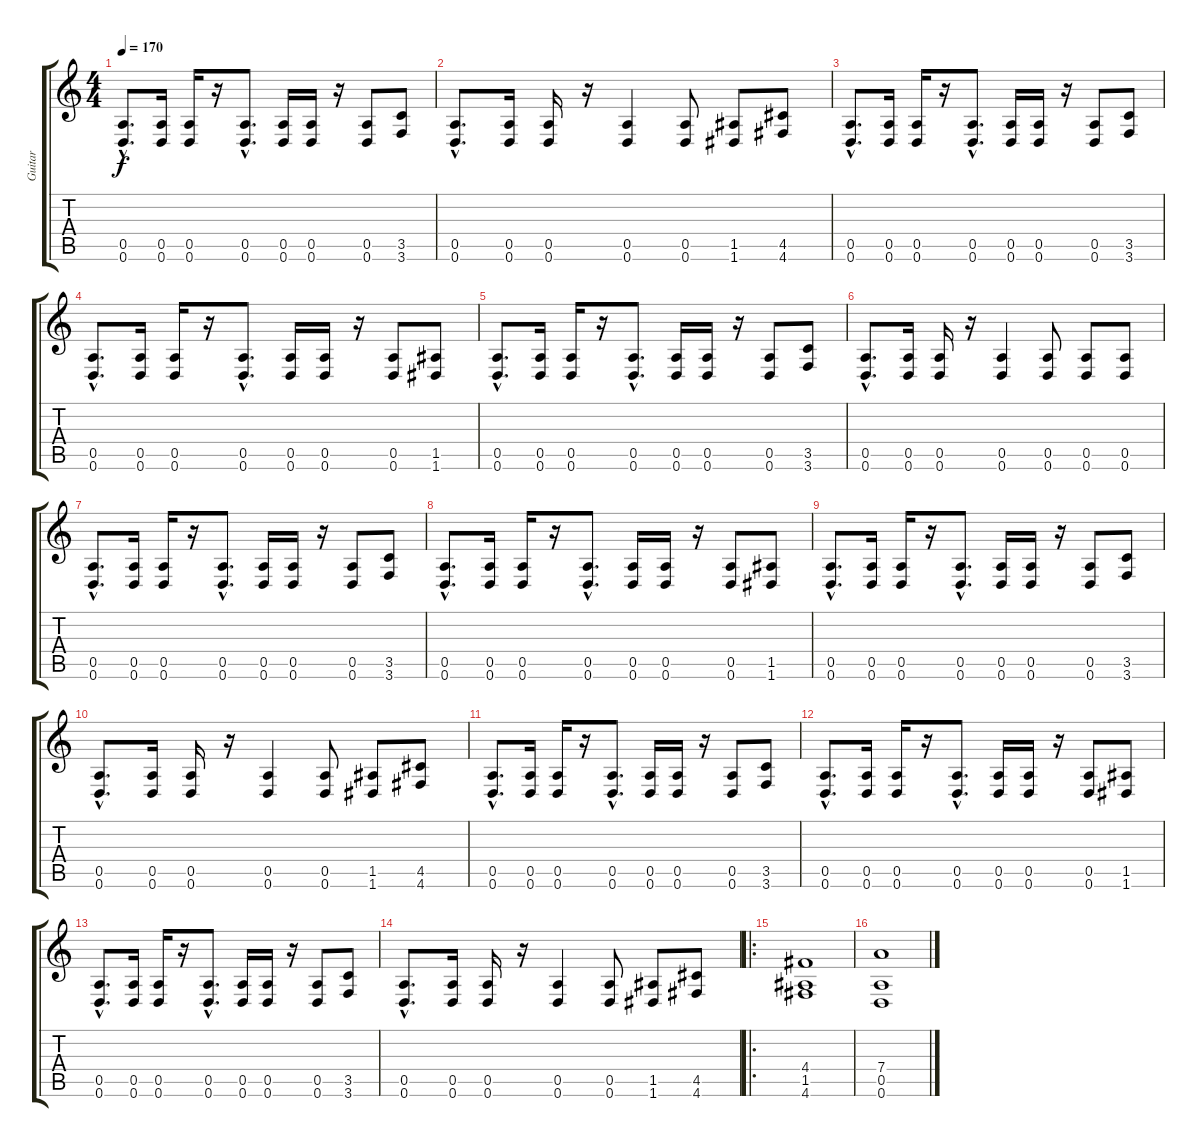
\track ("Guitar" "Guitar") {instrument distortionguitar}
\staff {score tabs}
\tuning (E4 B3 G3 D3 A2 D2) {hide}
\ts (4 4)
\tempo 170
\clef g2
\ks c
(0.5{hac} 0.6{hac}).8{d dy f} (0.5 0.6).16 (0.5 0.6).16 r.16 (0.5{hac} 0.6{hac}).8{d} (0.5 0.6).16 (0.5 0.6).16 r.16 (0.5 0.6).8 (3.5 3.6).8 |
(0.5{hac} 0.6{hac}).8{d} (0.5 0.6).16 (0.5 0.6).16 r.16 (0.5 0.6).4 (0.5 0.6).8 (1.5 1.6).8 (4.5 4.6).8 |
(0.5{hac} 0.6{hac}).8{d} (0.5 0.6).16 (0.5 0.6).16 r.16 (0.5{hac} 0.6{hac}).8{d} (0.5 0.6).16 (0.5 0.6).16 r.16 (0.5 0.6).8 (3.5 3.6).8 |
(0.5{hac} 0.6{hac}).8{d} (0.5 0.6).16 (0.5 0.6).16 r.16 (0.5{hac} 0.6{hac}).8{d} (0.5 0.6).16 (0.5 0.6).16 r.16 (0.5 0.6).8 (1.5 1.6).8 |
(0.5{hac} 0.6{hac}).8{d} (0.5 0.6).16 (0.5 0.6).16 r.16 (0.5{hac} 0.6{hac}).8{d} (0.5 0.6).16 (0.5 0.6).16 r.16 (0.5 0.6).8 (3.5 3.6).8 |
(0.5{hac} 0.6{hac}).8{d} (0.5 0.6).16 (0.5 0.6).16 r.16 (0.5 0.6).4 (0.5 0.6).8 (0.5 0.6).8 (0.5 0.6).8 |
(0.5{hac} 0.6{hac}).8{d} (0.5 0.6).16 (0.5 0.6).16 r.16 (0.5{hac} 0.6{hac}).8{d} (0.5 0.6).16 (0.5 0.6).16 r.16 (0.5 0.6).8 (3.5 3.6).8 |
(0.5{hac} 0.6{hac}).8{d} (0.5 0.6).16 (0.5 0.6).16 r.16 (0.5{hac} 0.6{hac}).8{d} (0.5 0.6).16 (0.5 0.6).16 r.16 (0.5 0.6).8 (1.5 1.6).8 |
(0.5{hac} 0.6{hac}).8{d} (0.5 0.6).16 (0.5 0.6).16 r.16 (0.5{hac} 0.6{hac}).8{d} (0.5 0.6).16 (0.5 0.6).16 r.16 (0.5 0.6).8 (3.5 3.6).8 |
(0.5{hac} 0.6{hac}).8{d} (0.5 0.6).16 (0.5 0.6).16 r.16 (0.5 0.6).4 (0.5 0.6).8 (1.5 1.6).8 (4.5 4.6).8 |
(0.5{hac} 0.6{hac}).8{d} (0.5 0.6).16 (0.5 0.6).16 r.16 (0.5{hac} 0.6{hac}).8{d} (0.5 0.6).16 (0.5 0.6).16 r.16 (0.5 0.6).8 (3.5 3.6).8 |
(0.5{hac} 0.6{hac}).8{d} (0.5 0.6).16 (0.5 0.6).16 r.16 (0.5{hac} 0.6{hac}).8{d} (0.5 0.6).16 (0.5 0.6).16 r.16 (0.5 0.6).8 (1.5 1.6).8 |
(0.5{hac} 0.6{hac}).8{d} (0.5 0.6).16 (0.5 0.6).16 r.16 (0.5{hac} 0.6{hac}).8{d} (0.5 0.6).16 (0.5 0.6).16 r.16 (0.5 0.6).8 (3.5 3.6).8 |
(0.5{hac} 0.6{hac}).8{d} (0.5 0.6).16 (0.5 0.6).16 r.16 (0.5 0.6).4 (0.5 0.6).8 (1.5 1.6).8 (4.5 4.6).8 |
\ro
(4.4 1.5 4.6).1 |
(7.4 0.5 0.6).1
